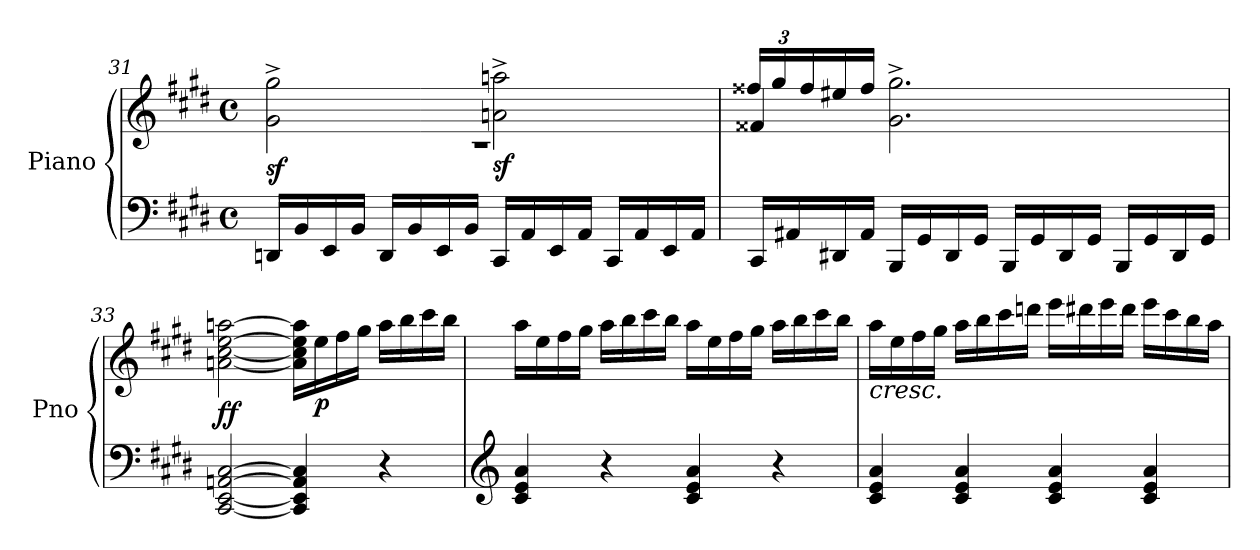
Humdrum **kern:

**kern	**kern	**dynam
*part1	*part1	*part1
*staff2	*staff1	*staff1/2
*I"Piano	*	*
*I'Pno	*	*
*clefF4	*clefG2	*
*k[f#c#g#d#]	*k[f#c#g#d#]	*
*M4/4	*M4/4	*
*met(c)	*met(c)	*
=31	=31	=31
*	*^	*
!	!	!	!LO:DY:b
16DDn/LL	2g#\^ 2gg#\^	1r	sf
16BB/	.	.	.
16EE/	.	.	.
16BB/JJ	.	.	.
16DD/LL	.	.	.
16BB/	.	.	.
16EE/	.	.	.
16BB/JJ	.	.	.
!	!	!	!LO:DY:b
16CC#/LL	2an\^ 2aan\^	.	sf
16AA/	.	.	.
16EE/	.	.	.
16AA/JJ	.	.	.
16CC#/LL	.	.	.
16AA/	.	.	.
16EE/	.	.	.
16AA/JJ	.	.	.
=32	=32	=32	=32
*	*	*Xbrackettup	*
16CC#/LL	4f##X/	24ff##X/LL	.
.	.	24gg#/	.
16AA#X/	.	.	.
.	.	24ff##/	.
16DD#X/	.	16ee#X/	.
16AA#/JJ	.	16ff##/JJ	.
16BBB/LL	2.g#\^ 2.gg#\^	2.ryy	.
16GG#/	.	.	.
16DD#/	.	.	.
16GG#/JJ	.	.	.
16BBB/LL	.	.	.
16GG#/	.	.	.
16DD#/	.	.	.
16GG#/JJ	.	.	.
16BBB/LL	.	.	.
16GG#/	.	.	.
16DD#/	.	.	.
16GG#/JJ	.	.	.
*	*v	*v	*
=33	=33	=33
!	!	!LO:DY:b
[2CC#/ [2EE/ [2AAn/ [2C#/	[2an\ [2cc#\ [2ee\ [2aan\	ff
4CC#/] 4EE/] 4AA/] 4C#/]	16a\] 16cc#\] 16ee\] 16aa\]LL	.
!	!	!LO:DY:b
.	16ee\	p
.	16ff#\	.
.	16gg#\JJ	.
4r	16aa\LL	.
.	16bb\	.
.	16ccc#\	.
.	16bb\JJ	.
=34	=34	=34
*clefG2	*	*
4c#/ 4e/ 4a/	16aa\LL	.
.	16ee\	.
.	16ff#\	.
.	16gg#\JJ	.
4r	16aa\LL	.
.	16bb\	.
.	16ccc#\	.
.	16bb\JJ	.
4c#/ 4e/ 4a/	16aa\LL	.
.	16ee\	.
.	16ff#\	.
.	16gg#\JJ	.
4r	16aa\LL	.
.	16bb\	.
.	16ccc#\	.
.	16bb\JJ	.
=35	=35	=35
!	!LO:TX:b:i:t=cresc.	!
4c#/ 4e/ 4a/	16aa\LL	.
.	16ee\	.
.	16ff#\	.
.	16gg#\JJ	.
4c#/ 4e/ 4a/	16aa\LL	.
.	16bb\	.
.	16ccc#\	.
.	16dddn\JJ	.
4c#/ 4e/ 4a/	16eee\LL	.
.	16ddd#X\	.
.	16eee\	.
.	16ddd#\JJ	.
4c#/ 4e/ 4a/	16eee\LL	.
.	16ccc#\	.
.	16bb\	.
.	16aa\JJ	.
=	=	=
*-	*-	*-
